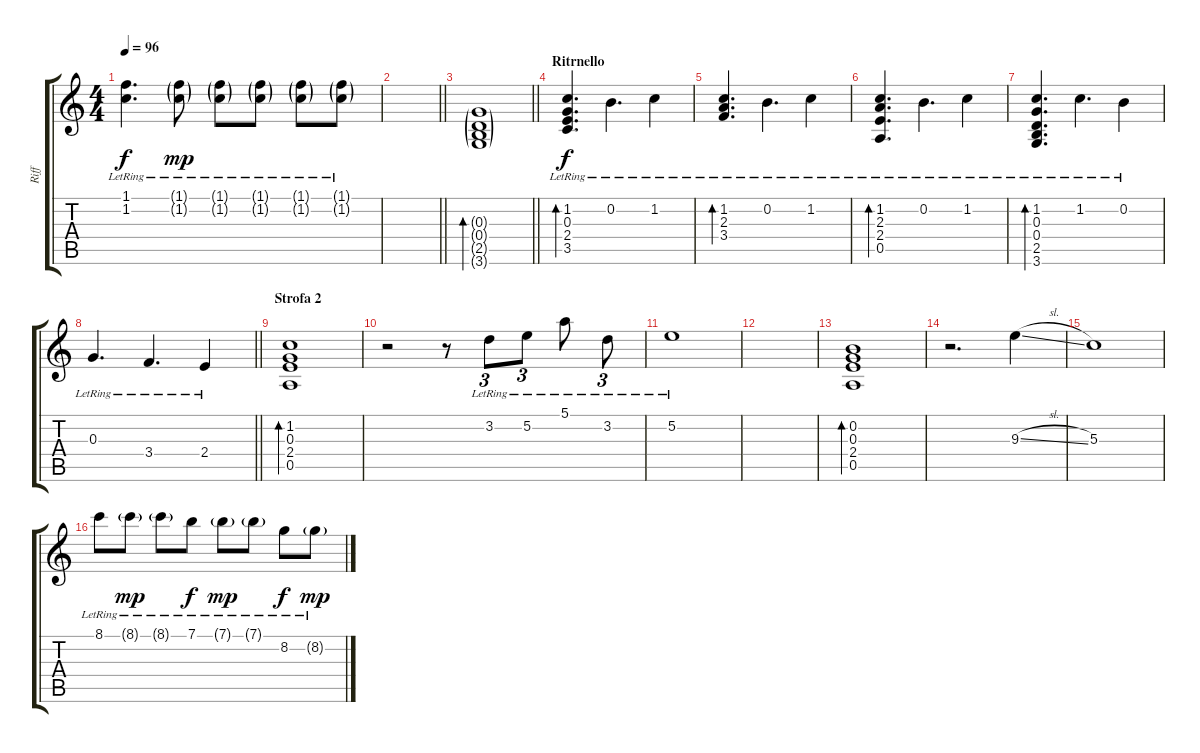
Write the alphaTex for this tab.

\track ("Riff" "Riff") {instrument electricguitarclean}
\staff {score tabs}
\tuning (E4 B3 G3 D3 A2 E2) {hide}
\ts (4 4)
\tempo 96
\clef g2
\ks c
(1.1{lr} 1.2).4{d dy f} (1.1{g lr} 1.2{g lr}).8{dy mp} (1.1{g lr} 1.2{g lr}).8 (1.1{g lr} 1.2{g lr}).8 (1.1{g lr} 1.2{g lr}).8 (1.1{g lr} 1.2{g lr}).8 |
\barLineRight lightlight
|
\barLineRight lightlight
(0.3{g} 0.4{g} 2.5{g} 3.6{g}).1{bd 240} |
\section ("" "Ritrnello")
(1.2{lr} 0.3{lr} 2.4{lr} 3.5{lr}).4{d bd 240 dy f} 0.2{lr}.4{d} 1.2{lr}.4 |
(1.2{lr} 2.3{lr} 3.4{lr}).4{d bd 240} 0.2{lr}.4{d} 1.2{lr}.4 |
(1.2{lr} 2.3{lr} 2.4{lr} 0.5{lr}).4{d bd 240} 0.2{lr}.4{d} 1.2{lr}.4 |
(1.2{lr} 0.3{lr} 0.4{lr} 2.5{lr} 3.6{lr}).4{d bd 240} 1.2{lr}.4{d} 0.2{lr}.4 |
\barLineRight lightlight
0.3{lr}.4{d} 3.4{lr}.4{d} 2.4{lr}.4 |
\section ("" "Strofa 2")
(1.2 0.3 2.4 0.5).1{bd 240} |
r.2 r.8 3.2{lr}.8{tu (3 2)} 5.2{lr}.8{tu (3 2)} 5.1{lr}.8 3.2{lr}.8{tu (3 2)} |
5.2{lr}.1 |
|
(0.2 0.3 2.4 0.5).1{bd 240} |
r.2{d} 9.3{sl}.4 |
5.3.1 |
8.1{lr}.8 8.1{g lr}.8{dy mp} 8.1{g lr}.8 7.1{lr}.8{dy f} 7.1{g lr}.8{dy mp} 7.1{g lr}.8 8.2{lr}.8{dy f} 8.2{g lr}.8{dy mp}
